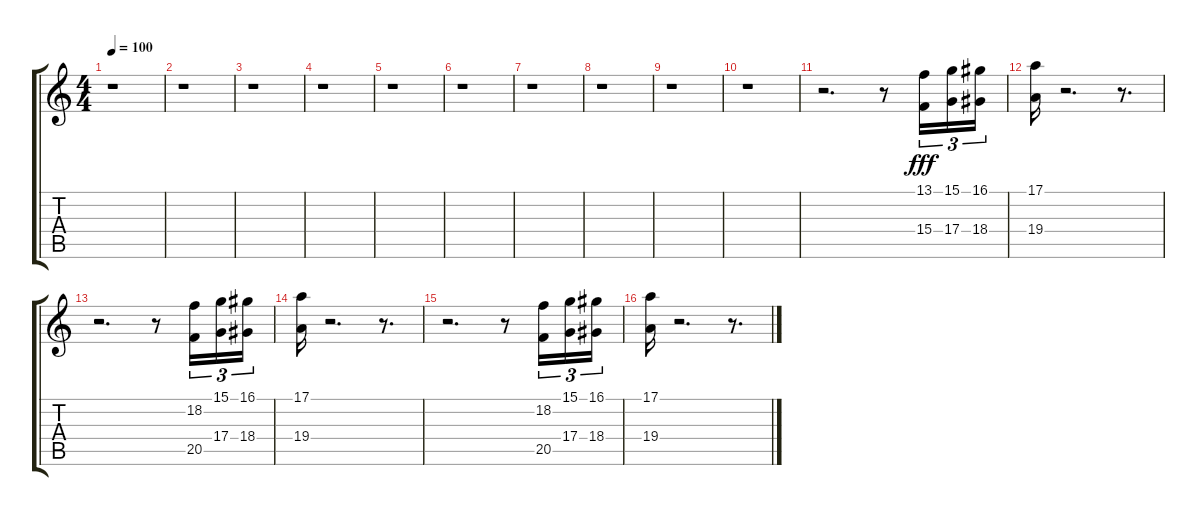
\track "" {instrument brasssection}
\staff {score tabs}
\tuning (E4 B3 G3 D3 A2 E2) {hide}
\ts (4 4)
\tempo 100
\clef g2
\ks c
r.1{dy f} |
r.1 |
r.1 |
r.1 |
r.1 |
r.1 |
r.1 |
r.1 |
r.1 |
r.1 |
r.2{d} r.8 (13.1 15.4).16{tu (3 2) dy fff} (15.1 17.4).16{tu (3 2)} (16.1 18.4).16{tu (3 2)} |
(17.1 19.4).16 r.2{d} r.8{d} |
r.2{d} r.8 (18.2 20.5).16{tu (3 2)} (15.1 17.4).16{tu (3 2)} (16.1 18.4).16{tu (3 2)} |
(17.1 19.4).16 r.2{d} r.8{d} |
r.2{d} r.8 (18.2 20.5).16{tu (3 2)} (15.1 17.4).16{tu (3 2)} (16.1 18.4).16{tu (3 2)} |
(17.1 19.4).16 r.2{d} r.8{d}
